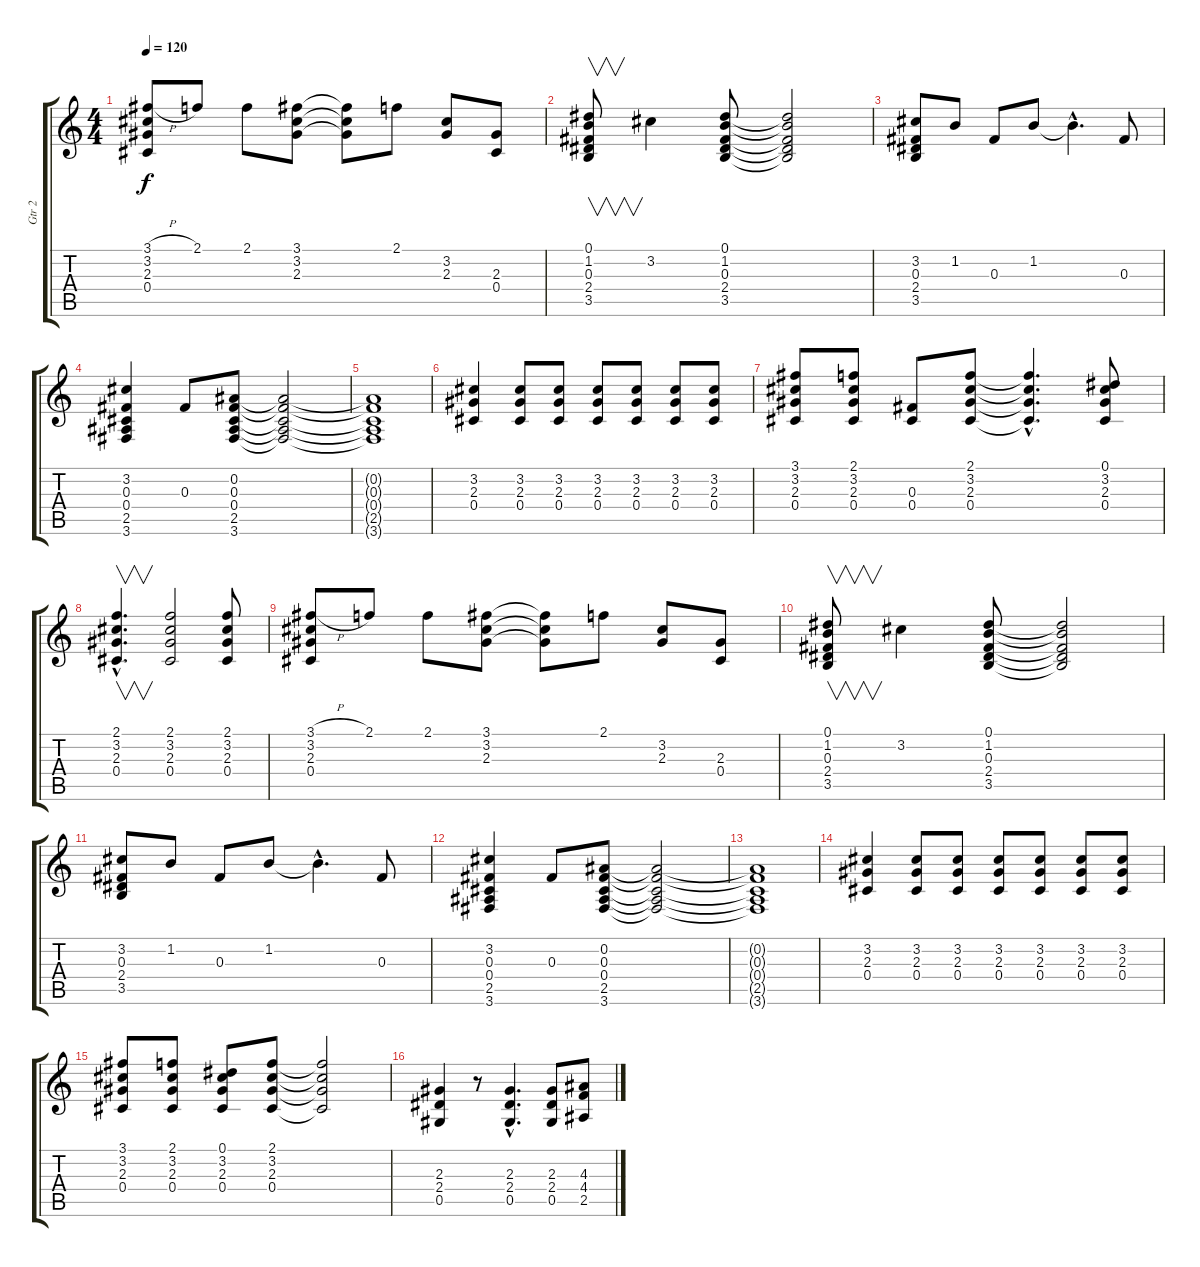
\track ("Gtr 2" "Gtr 2") {instrument acousticguitarsteel}
\staff {score tabs}
\tuning (Eb4 Bb3 Gb3 Db3 Ab2 Eb2) {hide}
\ts (4 4)
\tempo 120
\clef g2
\ks c
(3.1{h} 3.2 2.3 0.4).8{dy f} 2.1.8 2.1.8 (3.1 3.2 2.3).8 (3.1{t} 3.2{t} 2.3{t}).8 2.1.8 (3.2 2.3).8 (2.3 0.4).8 |
(0.1 1.2 0.3 2.4 3.5).8{v} 3.2.4 (0.1 1.2 0.3 2.4 3.5).8 (0.1{t} 1.2{t} 0.3{t} 2.4{t} 3.5{t}).2 |
(3.2 0.3 2.4 3.5).8 1.2.8 0.3.8 1.2.8 1.2{hac t}.4{d} 0.3.8 |
(3.2 0.3 0.4 2.5 3.6).4 0.3.8 (0.2 0.3 0.4 2.5 3.6).8 (0.2{t} 0.3{t} 0.4{t} 2.5{t} 3.6{t}).2 |
(0.2{t} 0.3{t} 0.4{t} 2.5{t} 3.6{t}).1 |
(3.2 2.3 0.4).4 (3.2 2.3 0.4).8 (3.2 2.3 0.4).8 (3.2 2.3 0.4).8 (3.2 2.3 0.4).8 (3.2 2.3 0.4).8 (3.2 2.3 0.4).8 |
(3.1 3.2 2.3 0.4).8 (2.1 3.2 2.3 0.4).8 (0.3 0.4).8 (2.1 3.2 2.3 0.4).8 (2.1{hac t} 3.2{hac t} 2.3{hac t} 0.4{hac t}).4{d} (0.1 3.2 2.3 0.4).8 |
(2.1{hac} 3.2{hac} 2.3{hac} 0.4{hac}).4{v d} (2.1 3.2 2.3 0.4).2 (2.1 3.2 2.3 0.4).8 |
(3.1{h} 3.2 2.3 0.4).8 2.1.8 2.1.8 (3.1 3.2 2.3).8 (3.1{t} 3.2{t} 2.3{t}).8 2.1.8 (3.2 2.3).8 (2.3 0.4).8 |
(0.1 1.2 0.3 2.4 3.5).8{v} 3.2.4 (0.1 1.2 0.3 2.4 3.5).8 (0.1{t} 1.2{t} 0.3{t} 2.4{t} 3.5{t}).2 |
(3.2 0.3 2.4 3.5).8 1.2.8 0.3.8 1.2.8 1.2{hac t}.4{d} 0.3.8 |
(3.2 0.3 0.4 2.5 3.6).4 0.3.8 (0.2 0.3 0.4 2.5 3.6).8 (0.2{t} 0.3{t} 0.4{t} 2.5{t} 3.6{t}).2 |
(0.2{t} 0.3{t} 0.4{t} 2.5{t} 3.6{t}).1 |
(3.2 2.3 0.4).4 (3.2 2.3 0.4).8 (3.2 2.3 0.4).8 (3.2 2.3 0.4).8 (3.2 2.3 0.4).8 (3.2 2.3 0.4).8 (3.2 2.3 0.4).8 |
(3.1 3.2 2.3 0.4).8 (2.1 3.2 2.3 0.4).8 (0.1 3.2 2.3 0.4).8 (2.1 3.2 2.3 0.4).8 (2.1{t} 3.2{t} 2.3{t} 0.4{t}).2 |
(2.3 2.4 0.5).4 r.8 (2.3{hac} 2.4{hac} 0.5{hac}).4{d} (2.3 2.4 0.5).8 (4.3 4.4 2.5).8
